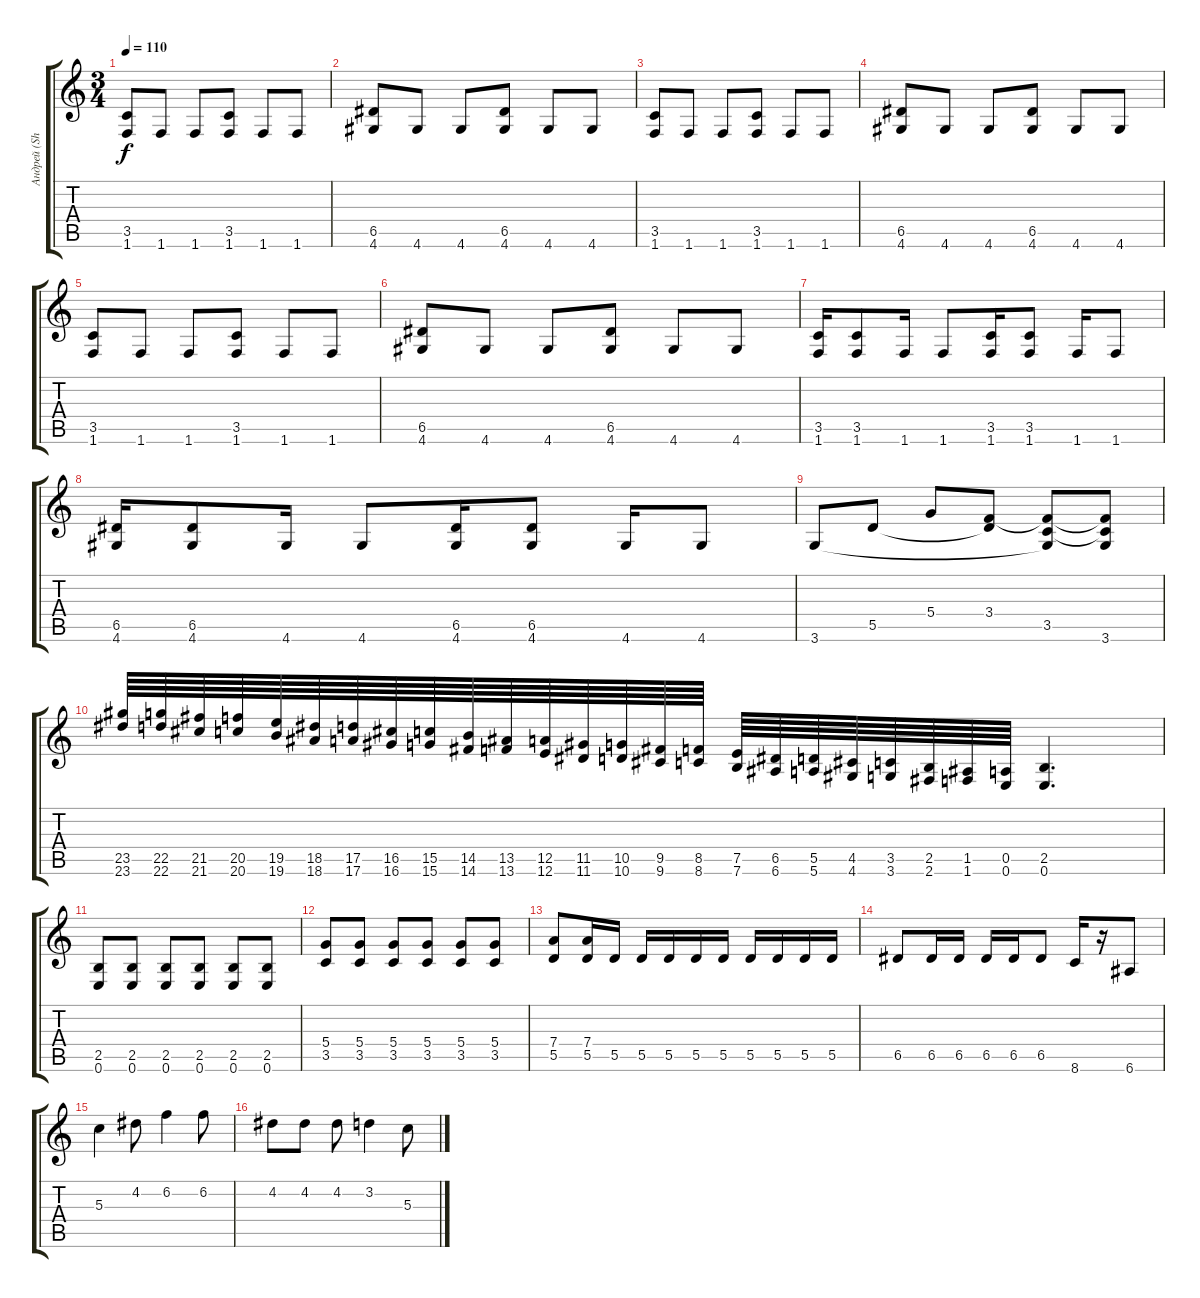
\track ("Андрей (Shu)" "Андрей (Sh") {instrument distortionguitar}
\staff {score tabs}
\tuning (E4 B3 G3 D3 A2 E2) {hide}
\ts (3 4)
\tempo 110
\clef g2
\ks c
(3.5 1.6).8{dy f instrument distortionguitar} 1.6.8 1.6.8 (3.5 1.6).8 1.6.8 1.6.8 |
(6.5 4.6).8 4.6.8 4.6.8 (6.5 4.6).8 4.6.8 4.6.8 |
(3.5 1.6).8 1.6.8 1.6.8 (3.5 1.6).8 1.6.8 1.6.8 |
(6.5 4.6).8 4.6.8 4.6.8 (6.5 4.6).8 4.6.8 4.6.8 |
(3.5 1.6).8 1.6.8 1.6.8 (3.5 1.6).8 1.6.8 1.6.8 |
(6.5 4.6).8 4.6.8 4.6.8 (6.5 4.6).8 4.6.8 4.6.8 |
(3.5 1.6).16 (3.5 1.6).8 1.6.16 1.6.8 (3.5 1.6).16 (3.5 1.6).8 1.6.16 1.6.8 |
(6.5 4.6).16 (6.5 4.6).8 4.6.16 4.6.8 (6.5 4.6).16 (6.5 4.6).8 4.6.16 4.6.8 |
3.6.8{instrument acousticguitarsteel} 5.5.8 5.4.8 (3.4 5.5{t}).8 (3.4{t} 3.5 3.6{t}).8 (3.4{t} 3.5{t} 3.6).8 |
(23.5 23.6).64{instrument distortionguitar} (22.5 22.6).64 (21.5 21.6).64 (20.5 20.6).64 (19.5 19.6).64 (18.5 18.6).64 (17.5 17.6).64 (16.5 16.6).64 (15.5 15.6).64 (14.5 14.6).64 (13.5 13.6).64 (12.5 12.6).64 (11.5 11.6).64 (10.5 10.6).64 (9.5 9.6).64 (8.5 8.6).64 (7.5 7.6).64 (6.5 6.6).64 (5.5 5.6).64 (4.5 4.6).64 (3.5 3.6).64 (2.5 2.6).64 (1.5 1.6).64 (0.5 0.6).64 (2.5 0.6).4{d} |
(2.5 0.6).8 (2.5 0.6).8 (2.5 0.6).8 (2.5 0.6).8 (2.5 0.6).8 (2.5 0.6).8 |
(5.4 3.5).8 (5.4 3.5).8 (5.4 3.5).8 (5.4 3.5).8 (5.4 3.5).8 (5.4 3.5).8 |
(7.4 5.5).8 (7.4 5.5).16 5.5.16 5.5.16 5.5.16 5.5.16 5.5.16 5.5.16 5.5.16 5.5.16 5.5.16 |
6.5.8 6.5.16 6.5.16 6.5.16 6.5.16 6.5.8 8.6.16 r.16 6.6.8 |
5.3.4 4.2.8 6.2.4 6.2.8 |
4.2.8 4.2.8 4.2.8 3.2.4 5.3.8
